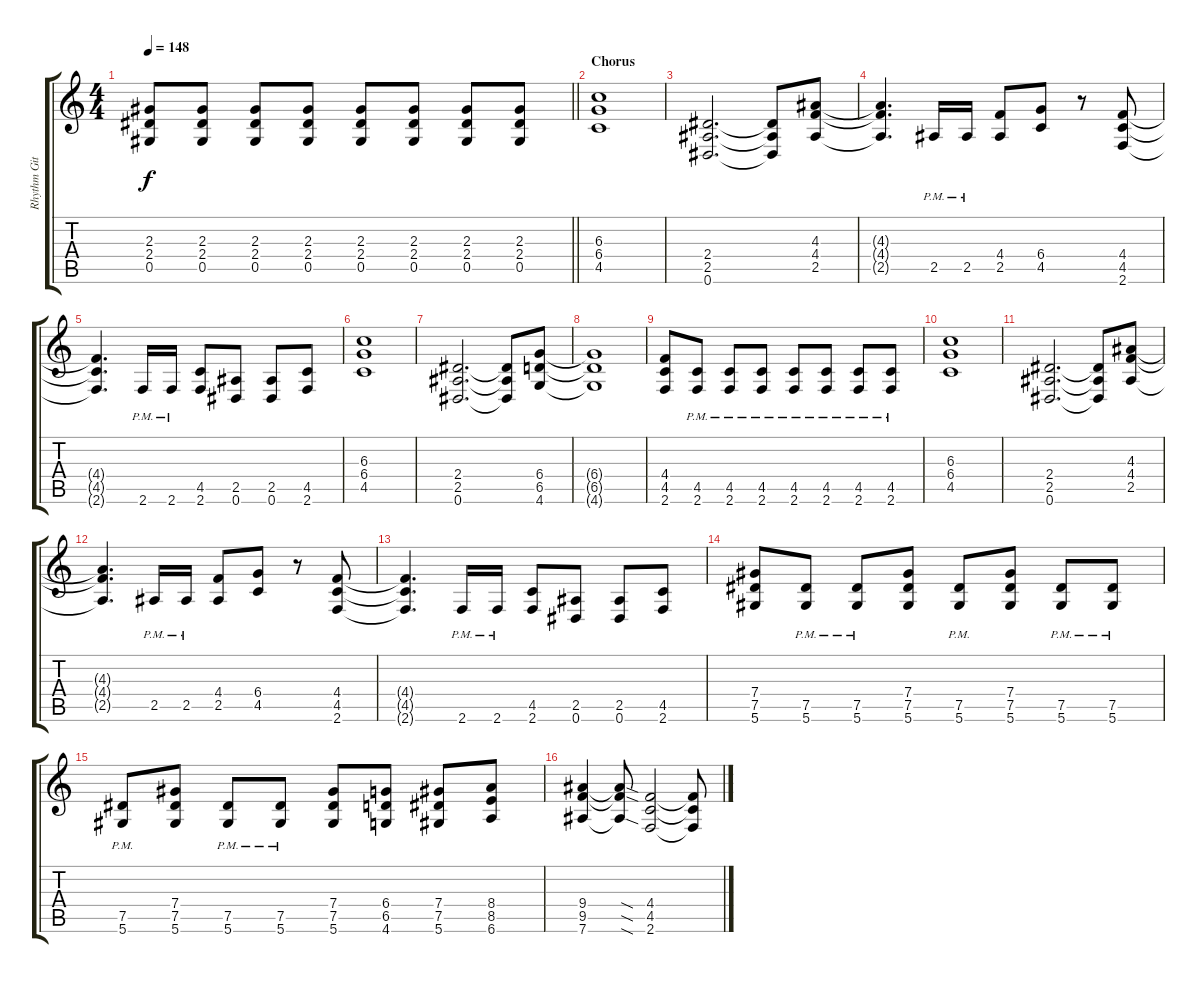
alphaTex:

\track ("Rhythm Git" "Rhythm Git") {instrument distortionguitar}
\staff {score tabs}
\tuning (Eb4 Bb3 Gb3 Db3 Ab2 Eb2) {hide}
\ts (4 4)
\tempo 148
\clef g2
\barLineRight lightlight
\ks c
(2.3 2.4 0.5).8{dy f} (2.3 2.4 0.5).8 (2.3 2.4 0.5).8 (2.3 2.4 0.5).8 (2.3 2.4 0.5).8 (2.3 2.4 0.5).8 (2.3 2.4 0.5).8 (2.3 2.4 0.5).8 |
\section ("" "Chorus")
(6.3 6.4 4.5).1 |
(2.4 2.5 0.6).2{d} (2.4{t} 2.5{t} 0.6{t}).8 (4.3 4.4 2.5).8 |
(4.3{t} 4.4{t} 2.5{t}).4{d} 2.5{pm}.16 2.5{pm}.16 (4.4 2.5).8 (6.4 4.5).8 r.8 (4.4 4.5 2.6).8 |
(4.4{t} 4.5{t} 2.6{t}).4{d} 2.6{pm}.16 2.6{pm}.16 (4.5 2.6).8 (2.5 0.6).8 (2.5 0.6).8 (4.5 2.6).8 |
(6.3 6.4 4.5).1 |
(2.4 2.5 0.6).2{d} (2.4{t} 2.5{t} 0.6{t}).8 (6.4 6.5 4.6).8 |
(6.4{t} 6.5{t} 4.6{t}).1 |
(4.4 4.5 2.6).8 (4.5{pm} 2.6{pm}).8 (4.5{pm} 2.6{pm}).8 (4.5{pm} 2.6{pm}).8 (4.5{pm} 2.6{pm}).8 (4.5{pm} 2.6{pm}).8 (4.5{pm} 2.6{pm}).8 (4.5{pm} 2.6{pm}).8 |
(6.3 6.4 4.5).1 |
(2.4 2.5 0.6).2{d} (2.4{t} 2.5{t} 0.6{t}).8 (4.3 4.4 2.5).8 |
(4.3{t} 4.4{t} 2.5{t}).4{d} 2.5{pm}.16 2.5{pm}.16 (4.4 2.5).8 (6.4 4.5).8 r.8 (4.4 4.5 2.6).8 |
(4.4{t} 4.5{t} 2.6{t}).4{d} 2.6{pm}.16 2.6{pm}.16 (4.5 2.6).8 (2.5 0.6).8 (2.5 0.6).8 (4.5 2.6).8 |
(7.4 7.5 5.6).8 (7.5{pm} 5.6{pm}).8 (7.5{pm} 5.6{pm}).8 (7.4 7.5 5.6).8 (7.5{pm} 5.6{pm}).8 (7.4 7.5 5.6).8 (7.5{pm} 5.6{pm}).8 (7.5{pm} 5.6{pm}).8 |
(7.5{pm} 5.6{pm}).8 (7.4 7.5 5.6).8 (7.5{pm} 5.6{pm}).8 (7.5{pm} 5.6{pm}).8 (7.4 7.5 5.6).8 (6.4 6.5 4.6).8 (7.4 7.5 5.6).8 (8.4 8.5 6.6).8 |
(9.4 9.5 7.6).4 (9.4{sod t} 9.5{sod t} 7.6{sod t}).8 (4.4 4.5 2.6).2 (4.4{t} 4.5{t} 2.6{t}).8
